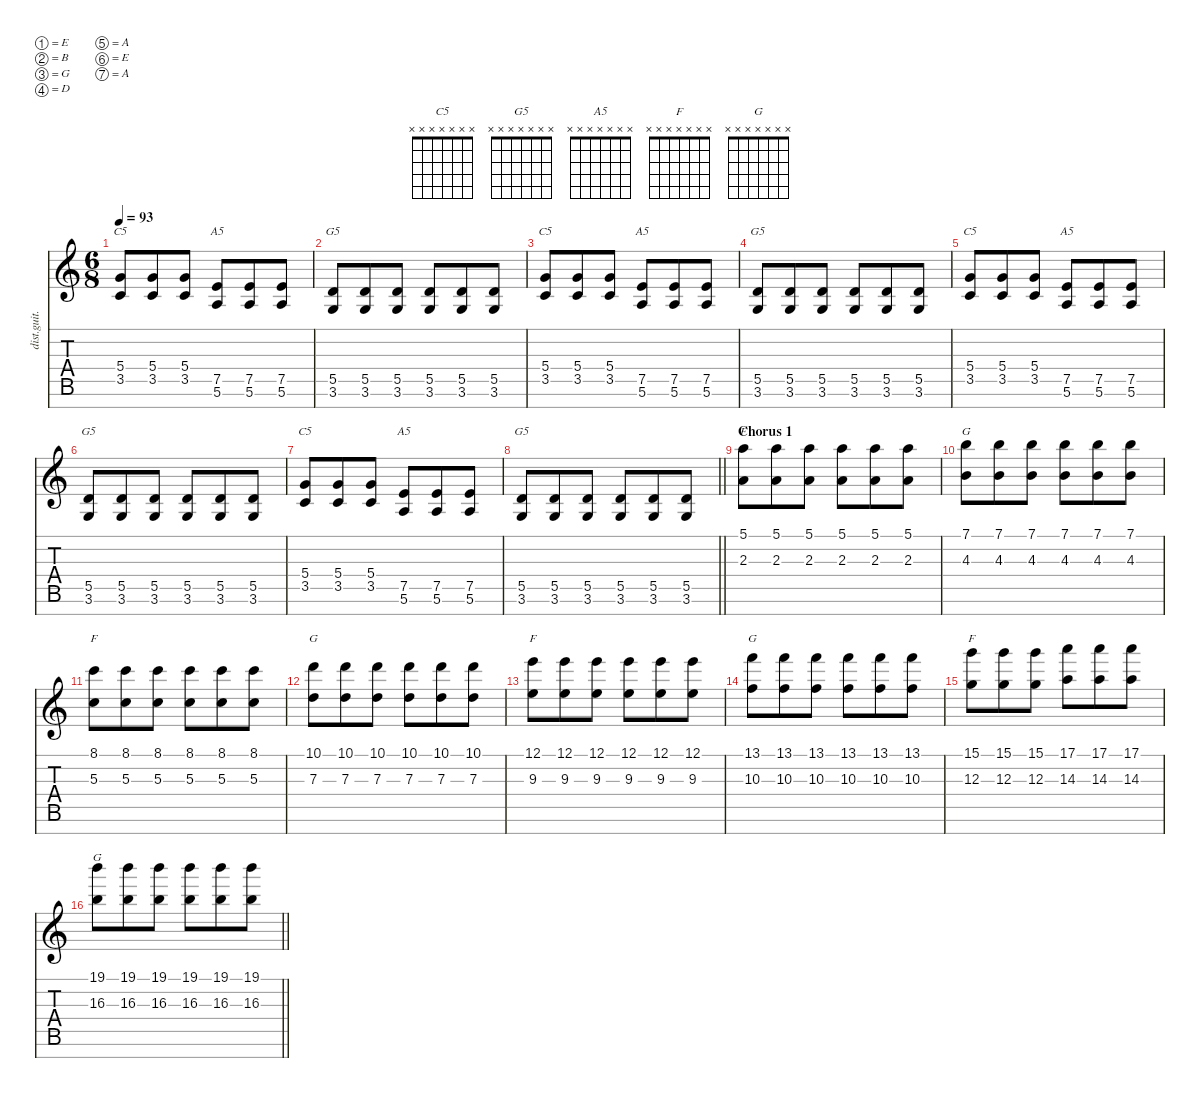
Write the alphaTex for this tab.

\defaultSystemsLayout 4
\hideDynamics
\bracketExtendMode nobrackets
\otherSystemsTrackNameOrientation horizontal
\track ("Guitar 2" "dist.guit.") {instrument distortionguitar}
\staff {score tabs}
\tuning (E4 B3 G3 D3 A2 E2 A1)
\chord ("C5" x x x x x x x)
\chord ("G5" x x x x x x x)
\chord ("A5" x x x x x x x)
\chord ("F" x x x x x x x)
\chord ("G" x x x x x x x)
\ts (6 8)
\tempo 93
\clef g2
\ks c
(5.4 3.5).8{ch "C5" dy f beam Up} (5.4 3.5).8{beam Up} (5.4 3.5).8{beam Up} (7.5 5.6).8{ch "A5" beam Up} (7.5 5.6).8{beam Up} (7.5 5.6).8{beam Up} |
(5.5 3.6).8{ch "G5" beam Up} (5.5 3.6).8{beam Up} (5.5 3.6).8{beam Up} (5.5 3.6).8{beam Up} (5.5 3.6).8{beam Up} (5.5 3.6).8{beam Up} |
(5.4 3.5).8{ch "C5" beam Up} (5.4 3.5).8{beam Up} (5.4 3.5).8{beam Up} (7.5 5.6).8{ch "A5" beam Up} (7.5 5.6).8{beam Up} (7.5 5.6).8{beam Up} |
(5.5 3.6).8{ch "G5" beam Up} (5.5 3.6).8{beam Up} (5.5 3.6).8{beam Up} (5.5 3.6).8{beam Up} (5.5 3.6).8{beam Up} (5.5 3.6).8{beam Up} |
(5.4 3.5).8{ch "C5" beam Up} (5.4 3.5).8{beam Up} (5.4 3.5).8{beam Up} (7.5 5.6).8{ch "A5" beam Up} (7.5 5.6).8{beam Up} (7.5 5.6).8{beam Up} |
(5.5 3.6).8{ch "G5" beam Up} (5.5 3.6).8{beam Up} (5.5 3.6).8{beam Up} (5.5 3.6).8{beam Up} (5.5 3.6).8{beam Up} (5.5 3.6).8{beam Up} |
(5.4 3.5).8{ch "C5" beam Up} (5.4 3.5).8{beam Up} (5.4 3.5).8{beam Up} (7.5 5.6).8{ch "A5" beam Up} (7.5 5.6).8{beam Up} (7.5 5.6).8{beam Up} |
\barLineRight lightlight
(5.5 3.6).8{ch "G5" beam Up} (5.5 3.6).8{beam Up} (5.5 3.6).8{beam Up} (5.5 3.6).8{beam Up} (5.5 3.6).8{beam Up} (5.5 3.6).8{beam Up} |
\section ("" "Chorus 1")
(5.1 2.3).8{ch "F" beam Down} (5.1 2.3).8{beam Down} (5.1 2.3).8{beam Down} (5.1 2.3).8{beam Down} (5.1 2.3).8{beam Down} (5.1 2.3).8{beam Down} |
(7.1 4.3).8{ch "G" beam Down} (7.1 4.3).8{beam Down} (7.1 4.3).8{beam Down} (7.1 4.3).8{beam Down} (7.1 4.3).8{beam Down} (7.1 4.3).8{beam Down} |
(8.1 5.3).8{ch "F" beam Down} (8.1 5.3).8{beam Down} (8.1 5.3).8{beam Down} (8.1 5.3).8{beam Down} (8.1 5.3).8{beam Down} (8.1 5.3).8{beam Down} |
(10.1 7.3).8{ch "G" beam Down} (10.1 7.3).8{beam Down} (10.1 7.3).8{beam Down} (10.1 7.3).8{beam Down} (10.1 7.3).8{beam Down} (10.1 7.3).8{beam Down} |
(12.1 9.3).8{ch "F" beam Down} (12.1 9.3).8{beam Down} (12.1 9.3).8{beam Down} (12.1 9.3).8{beam Down} (12.1 9.3).8{beam Down} (12.1 9.3).8{beam Down} |
(13.1 10.3).8{ch "G" beam Down} (13.1 10.3).8{beam Down} (13.1 10.3).8{beam Down} (13.1 10.3).8{beam Down} (13.1 10.3).8{beam Down} (13.1 10.3).8{beam Down} |
(15.1 12.3).8{ch "F" beam Down} (15.1 12.3).8{beam Down} (15.1 12.3).8{beam Down} (17.1 14.3).8{beam Down} (17.1 14.3).8{beam Down} (17.1 14.3).8{beam Down} |
\barLineRight lightlight
(19.1 16.3).8{ch "G" beam Down} (19.1 16.3).8{beam Down} (19.1 16.3).8{beam Down} (19.1 16.3).8{beam Down} (19.1 16.3).8{beam Down} (19.1 16.3).8{beam Down}
